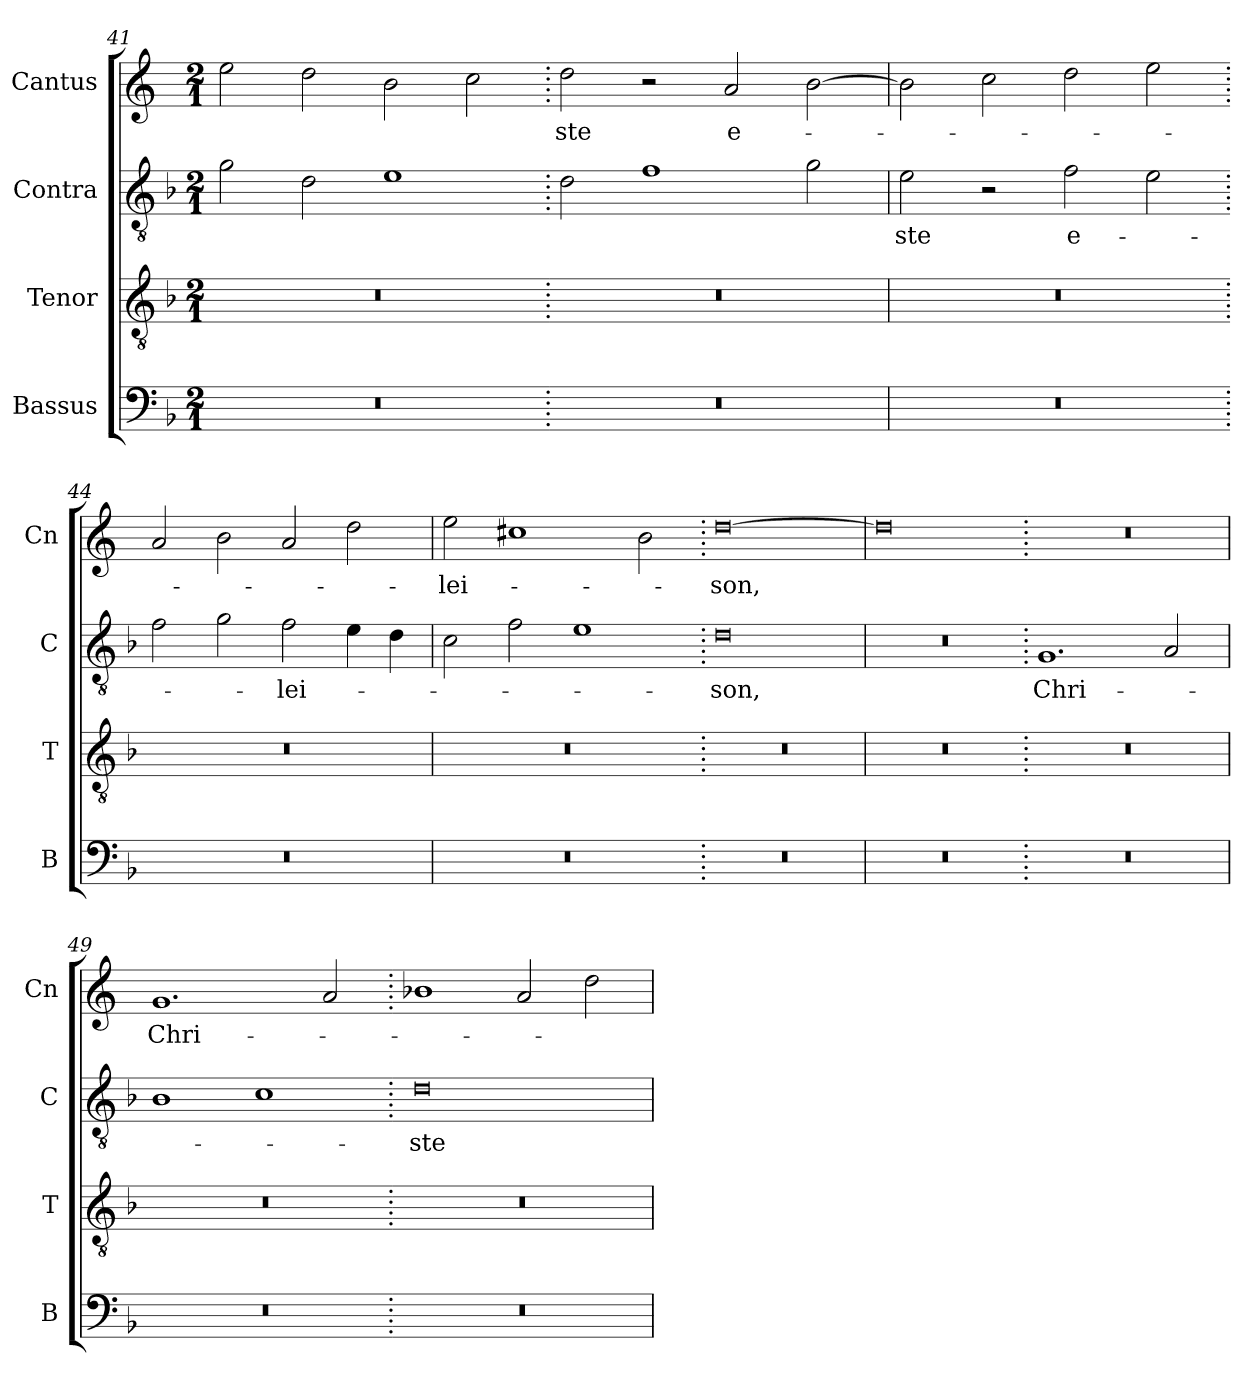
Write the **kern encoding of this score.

**kern	**kern	**kern	**text	**kern	**text
*part4	*part3	*part2	*part2	*part1	*part1
*staff4	*staff3	*staff2	*staff2	*staff1	*staff1
*I"Bassus	*I"Tenor	*I"Contra	*	*I"Cantus	*
*I'B	*I'T	*I'C	*	*I'Cn	*
*clefF4	*clefGv2	*clefGv2	*	*clefG2	*
*k[b-]	*k[b-]	*k[b-]	*	*k[]	*
*M2/1	*M2/1	*M2/1	*	*M2/1	*
=41	=41	=41	=41	=41	=41
0r	0r	2g\	.	2ee\	.
.	.	2d\	.	2dd\	.
.	.	1e	.	2b\	.
.	.	.	.	2cc\	.
=42.	=42.	=42.	=42.	=42.	=42.
0r	0r	2d\	.	2dd\	-ste
.	.	1f	.	2r	.
.	.	.	.	2a/	e-
.	.	2g\	.	[2b\	.
=43	=43	=43	=43	=43	=43
0r	0r	2e\	-ste	2b\]	.
.	.	2r	.	2cc\	.
.	.	2f\	e-	2dd\	.
.	.	2e\	.	2ee\	.
=44.	=44.	=44.	=44.	=44.	=44.
0r	0r	2f\	.	2a/	.
.	.	2g\	.	2b\	.
.	.	2f\	-lei-	2a/	.
.	.	4e\	.	2dd\	.
.	.	4d\	.	.	.
=45	=45	=45	=45	=45	=45
0r	0r	2c\	.	2ee\	-lei-
.	.	2f\	.	1cc#X	.
.	.	1e	.	.	.
.	.	.	.	2b\	.
=46.	=46.	=46.	=46.	=46.	=46.
0r	0r	0d	-son,	[0dd	-son,
=47	=47	=47	=47	=47	=47
0r	0r	0r	.	0dd]	.
=48.	=48.	=48.	=48.	=48.	=48.
0r	0r	1.G	Chri-	0r	.
.	.	2A/	.	.	.
=49	=49	=49	=49	=49	=49
0r	0r	1B-	.	1.g	Chri-
.	.	1c	.	.	.
.	.	.	.	2a/	.
=50.	=50.	=50.	=50.	=50.	=50.
0r	0r	0d	-ste	1b-X	.
.	.	.	.	2a/	.
.	.	.	.	2dd\	.
=	=	=	=	=	=
*-	*-	*-	*-	*-	*-
